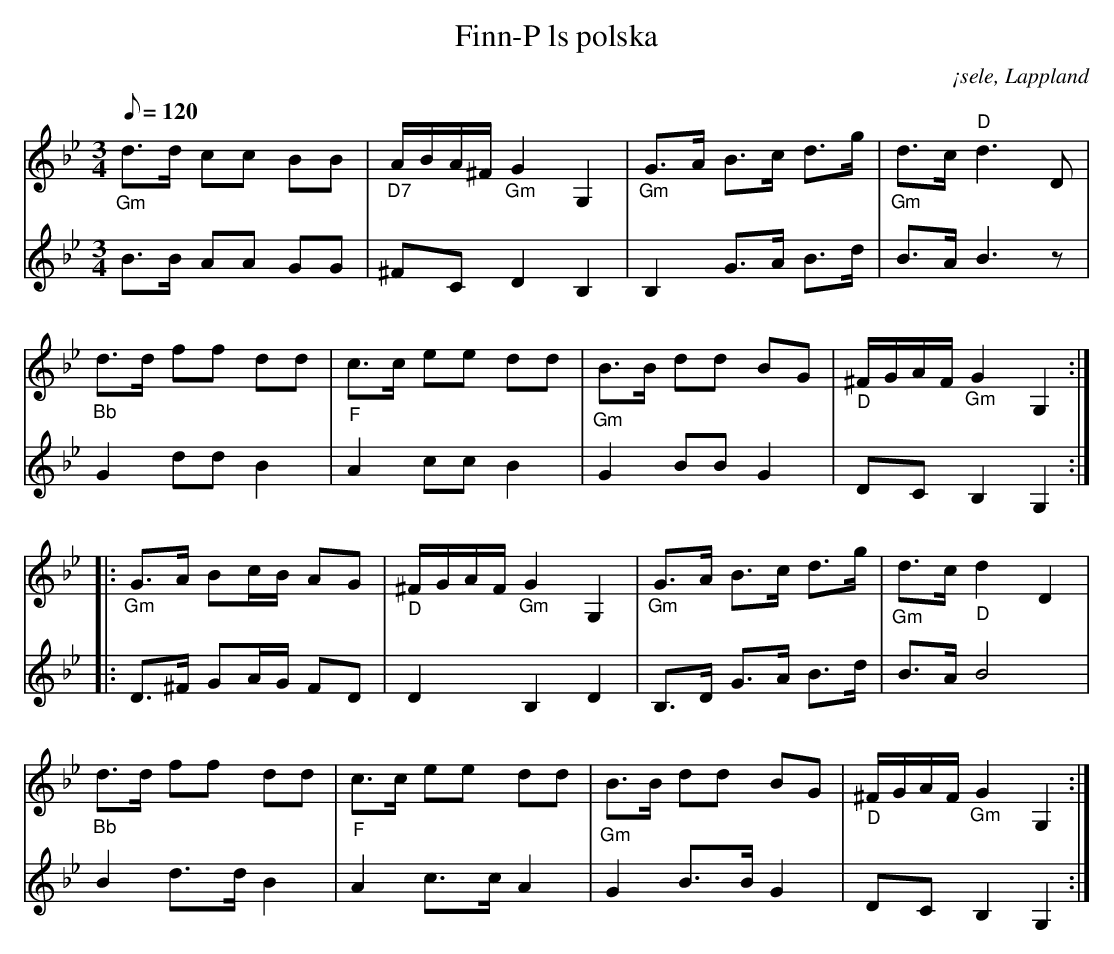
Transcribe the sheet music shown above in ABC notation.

X:1
T:Finn-P ls polska
O:¡sele, Lappland
M:3/4
L:1/8
Q:120
K:Gm
V:1
"_Gm" d>d cc BB | "_D7" A/2B/2A/2^F/2 "_Gm" G2 G,2 | "_Gm" G>A B>c d>g | "_Gm" d>c "D" d3 D |
"_Bb" d>d ff dd | "_F" c>c ee dd | "_Gm" B>B dd BG | "_D" ^F/2G/2A/2F/2 "_Gm" G2 G,2 :|
|: "_Gm" G>A Bc/2B/2 AG | "_D" ^F/2G/2A/2F/2 "_Gm" G2 G,2 | "_Gm" G>A B>c d>g | "_Gm" d>c "_D" d2 D2 |
"_Bb" d>d ff dd | "_F" c>c ee dd | "_Gm" B>B dd BG | "_D" ^F/2G/2A/2F/2 "_Gm" G2 G,2 :|
V:2
B>B AA GG | ^FC D2 B,2 | B,2 G>A B>d | B>A B3 z | G2 dd B2 | A2 cc B2 | G2 BB G2 | DC B,2 G,2 :|: D>^F GA/G/ FD | D2 B,2 D2 | B,>D G>A B>d | B>A B4 | B2 d>d B2 | A2 c>c A2 | G2 B>B G2 | DC B,2 G,2 :|
